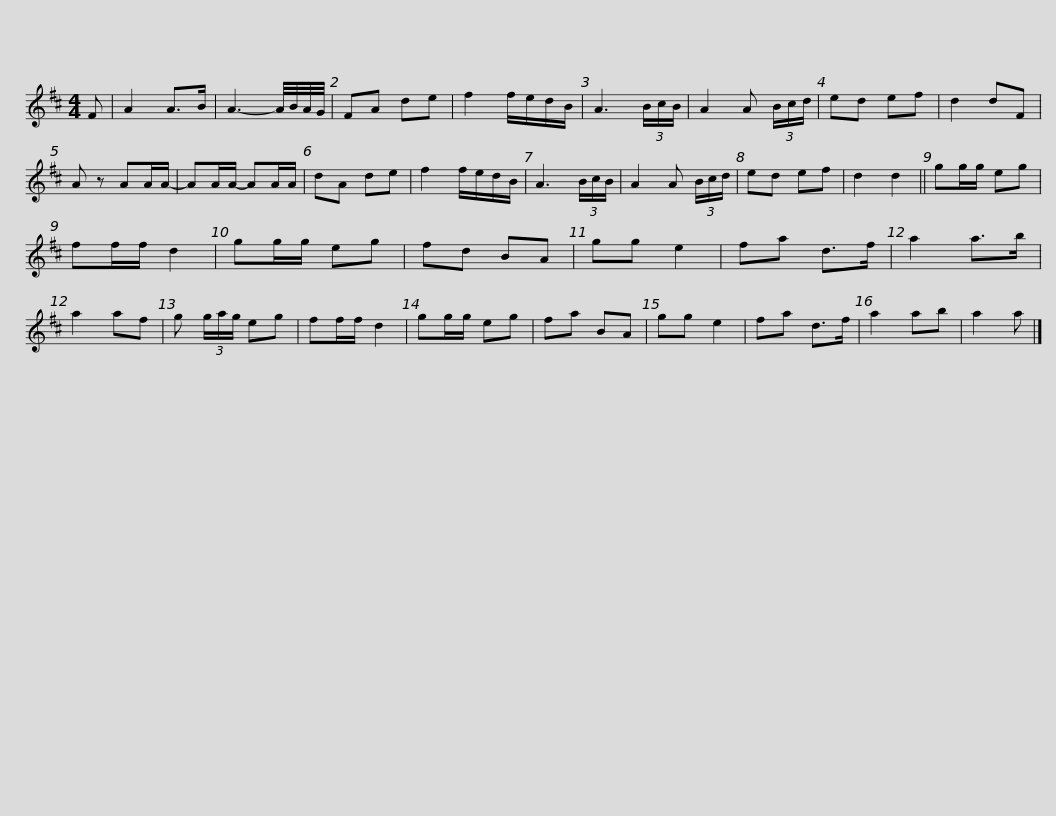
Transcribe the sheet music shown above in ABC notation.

X:1
L:1/8
M:4/4
I:linebreak $
K:D
V:1 treble
V:1
 F | A2 A>B | A3- A/4B/4A/4G/4 | FA de | f2 f/e/d/B/ | %5
 A3 (3B/c/B/ | A2 A (3B/c/d/ | ed ef | d2 dF | A z AA/A/- |$ %10
 AA/A/- AA/A/ | dA de | f2 f/e/d/B/ | A3 (3B/c/B/ | A2 A (3B/c/d/ | %15
 ed ef | d2 d2 || gg/g/ eg | ff/f/ d2 | gg/g/ eg |$ %20
 fd BA | gg e2 | fa d>f | a2 a>b | a2 af | %25
 g (3g/a/g/ eg | ff/f/ d2 | gg/g/ eg | fa BA | gg e2 |$ %30
 fa d>f | a2 ab | a2 a |] %33
